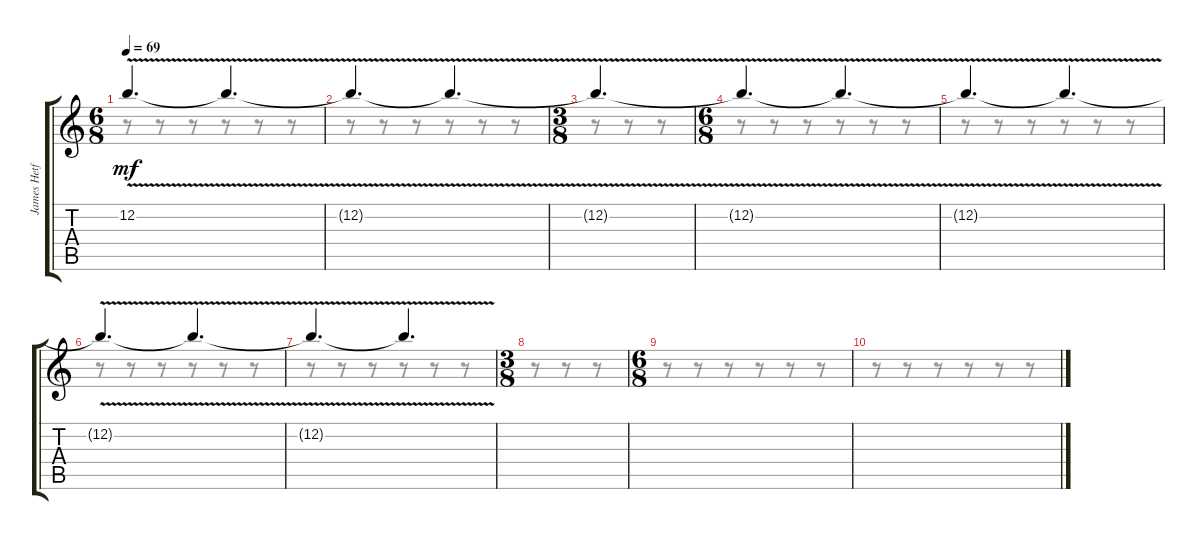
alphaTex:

\track ("James Hetfield (Solo)" "James Hetf") {instrument distortionguitar}
\staff {score tabs}
\tuning (E4 B3 G3 D3 A2 E2) {hide}
\voice
\ts (6 8)
\tempo 69
\clef g2
\ks c
12.2{v t}.4{d dy mf} 12.2{v t}.4{d} |
12.2{v t}.4{d} 12.2{v t}.4{d} |
\ts (3 8)
12.2{v t}.4{d} |
\ts (6 8)
12.2{v t}.4{d} 12.2{v t}.4{d} |
12.2{v t}.4{d} 12.2{v t}.4{d} |
12.2{v t}.4{d} 12.2{v t}.4{d} |
12.2{v t}.4{d} 12.2{v t}.4{d} |
\ts (3 8)
|
\ts (6 8)
|
|
\voice
\clef g2
\ottava regular
\simile none
\ks c
r.8{dy f} r.8 r.8 r.8 r.8 r.8 |
r.8 r.8 r.8 r.8 r.8 r.8 |
r.8 r.8 r.8 |
r.8 r.8 r.8 r.8 r.8 r.8 |
r.8 r.8 r.8 r.8 r.8 r.8 |
r.8 r.8 r.8 r.8 r.8 r.8 |
r.8 r.8 r.8 r.8 r.8 r.8 |
r.8 r.8 r.8 |
r.8 r.8 r.8 r.8 r.8 r.8 |
r.8 r.8 r.8 r.8 r.8 r.8 |
